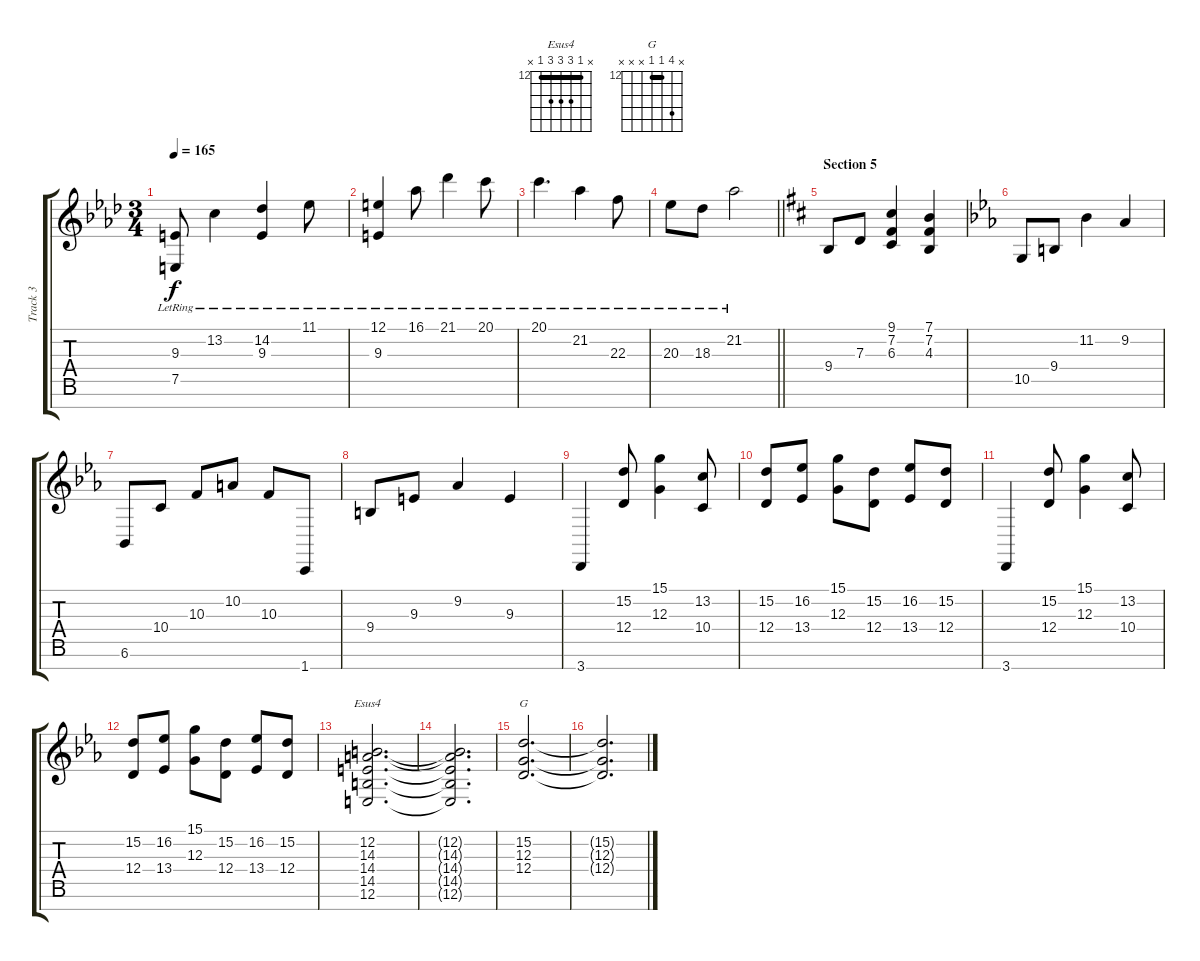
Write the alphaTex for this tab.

\track ("Track 3" "Track 3") {instrument acousticgrandpiano}
\staff {score tabs}
\tuning (E4 B3 G3 D3 A2 E2 B1) {hide}
\chord ("Esus4" x 12 14 14 14 12 x) {firstfret 12 barre 12}
\chord ("G" x 15 12 12 x x x) {firstfret 12 barre 12}
\ts (3 4)
\tempo 165
\clef g2
\ks ab
(9.3{lr} 7.5{lr}).8{dy f} 13.2{lr}.4 (14.2{lr} 9.3{lr}).4 11.1{lr}.8 |
(12.1{lr} 9.3{lr}).4 16.1{lr}.8 21.1{lr}.4 20.1{lr}.8 |
20.1{lr}.4{d} 21.2{lr}.4 22.3{lr}.8 |
\barLineRight lightlight
20.3{lr}.8 18.3{lr}.8 21.2{lr}.2 |
\section ("" "Section 5")
\ks d
9.4.8 7.3.8 (9.1 7.2 6.3).4 (7.1 7.2 4.3).4 |
\ks eb
10.5.8 9.4.8 11.2.4 9.2.4 |
6.6.8 10.4.8 10.3.8 10.2.8 10.3.8 1.7.8 |
9.4.8 9.3.8 9.2.4 9.3.4 |
3.7.4 (15.2 12.4).8 (15.1 12.3).4 (13.2 10.4).8 |
(15.2 12.4).8 (16.2 13.4).8 (15.1 12.3).8 (15.2 12.4).8 (16.2 13.4).8 (15.2 12.4).8 |
3.7.4 (15.2 12.4).8 (15.1 12.3).4 (13.2 10.4).8 |
(15.2 12.4).8 (16.2 13.4).8 (15.1 12.3).8 (15.2 12.4).8 (16.2 13.4).8 (15.2 12.4).8 |
(12.2 14.3 14.4 14.5 12.6).2{d ch "Esus4"} |
(12.2{t} 14.3{t} 14.4{t} 14.5{t} 12.6{t}).2{d} |
(15.2 12.3 12.4).2{d ch "G"} |
(15.2{t} 12.3{t} 12.4{t}).2{d}
